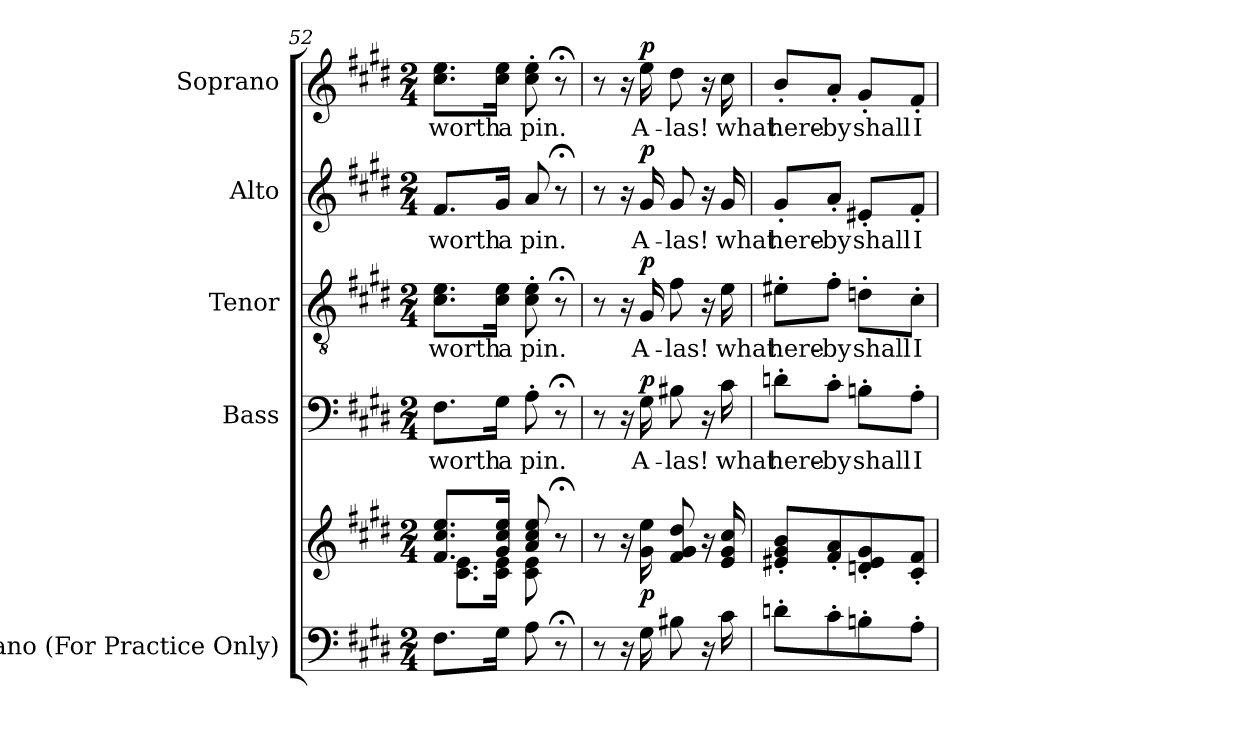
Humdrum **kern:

**kern	**kern	**dynam	**kern	**text	**dynam	**kern	**text	**dynam	**kern	**text	**dynam	**kern	**text	**dynam
*part5	*part5	*part5	*part4	*part4	*part4	*part3	*part3	*part3	*part2	*part2	*part2	*part1	*part1	*part1
*staff6	*staff5	*staff5/6	*staff4	*staff4	*staff4	*staff3	*staff3	*staff3	*staff2	*staff2	*staff2	*staff1	*staff1	*staff1
*I"Piano (For Practice Only)	*	*	*I"Bass	*	*	*I"Tenor	*	*	*I"Alto	*	*	*I"Soprano	*	*
*I'Pno.	*	*	*I'B.	*	*	*I'T.	*	*	*I'A.	*	*	*I'S.	*	*
*clefF4	*clefG2	*	*clefF4	*	*	*clefGv2	*	*	*clefG2	*	*	*clefG2	*	*
*	*	*	*	*	*	*ITrd7c12	*	*	*	*	*	*	*	*
*k[f#c#g#d#]	*k[f#c#g#d#]	*	*k[f#c#g#d#]	*	*	*k[f#c#g#d#]	*	*	*k[f#c#g#d#]	*	*	*k[f#c#g#d#]	*	*
*E:	*E:	*	*E:	*	*	*E:	*	*	*E:	*	*	*E:	*	*
*M2/4	*M2/4	*	*M2/4	*	*	*M2/4	*	*	*M2/4	*	*	*M2/4	*	*
=52	=52	=52	=52	=52	=52	=52	=52	=52	=52	=52	=52	=52	=52	=52
*	*^	*	*	*	*	*	*	*	*	*	*	*	*	*
!	!	!	!	!	!LO:LY:b:color=#000000	!	!	!	!	!	!	!	!	!	!
!	!	!	!	!	!	!	!	!LO:LY:b:color=#000000	!	!	!	!	!	!	!
!	!	!	!	!	!	!	!	!	!	!	!LO:LY:b:color=#000000	!	!	!	!
!	!	!	!	!	!	!	!	!	!	!	!	!	!	!LO:LY:b:color=#000000	!
8.F#i\L	8.f#i/ 8.cc#i 8.eeiL	8.c#i\ 8.eiL	.	8.F#i\L	worth	.	8.C#i\ 8.Ei\L	worth	.	8.f#i/L	worth	.	8.cc#i\ 8.eei\L	worth	.
!	!	!	!	!	!LO:LY:b:color=#000000	!	!	!	!	!	!	!	!	!	!
!	!	!	!	!	!	!	!	!LO:LY:b:color=#000000	!	!	!	!	!	!	!
!	!	!	!	!	!	!	!	!	!	!	!LO:LY:b:color=#000000	!	!	!	!
!	!	!	!	!	!	!	!	!	!	!	!	!	!	!LO:LY:b:color=#000000	!
16G#i\Jk	16g#i/ 16cc#i 16eeiJk	16c#i\ 16eiJk	.	16G#i\Jk	a	.	16C#i\ 16Ei\Jk	a	.	16g#i/Jk	a	.	16cc#i\ 16eei\Jk	a	.
!	!	!	!	!	!LO:LY:b:color=#000000	!	!	!	!	!	!	!	!	!	!
!	!	!	!	!	!	!	!	!LO:LY:b:color=#000000	!	!	!	!	!	!	!
!	!	!	!	!	!	!	!	!	!	!	!LO:LY:b:color=#000000	!	!	!	!
!	!	!	!	!	!	!	!	!	!	!	!	!	!	!LO:LY:b:color=#000000	!
8Ai\	8ai/ 8cc#i 8eei	8c#i\ 8ei	.	8A'i\	pin.	.	8C#i\' 8Ei'	pin.	.	8ai/	pin.	.	8cc#i\' 8eei'	pin.	.
8r;	8r;	8ryy	.	8r;	.	.	8r;	.	.	8r;	.	.	8r;	.	.
*	*v	*v	*	*	*	*	*	*	*	*	*	*	*	*	*
=53	=53	=53	=53	=53	=53	=53	=53	=53	=53	=53	=53	=53	=53	=53
8r	8r	.	8r	.	.	8r	.	.	8r	.	.	8r	.	.
16r	16r	.	16r	.	.	16r	.	.	16r	.	.	16r	.	.
!	!	!	!	!LO:LY:b:color=#000000	!	!	!	!	!	!	!	!	!	!
!	!	!	!	!	!	!	!LO:LY:b:color=#000000	!	!	!	!	!	!	!
!	!	!	!	!	!	!	!	!	!	!LO:LY:b:color=#000000	!	!	!	!
!	!	!	!	!	!	!	!	!	!	!	!	!	!LO:LY:b:color=#000000	!
16G#i\	16g#i\ 16eei	p	16G#i\	A-	p	16GG#i/	A-	p	16g#i/	A-	p	16eei\	A-	p
!	!	!	!	!LO:LY:b:color=#000000	!	!	!	!	!	!	!	!	!	!
!	!	!	!	!	!	!	!LO:LY:b:color=#000000	!	!	!	!	!	!	!
!	!	!	!	!	!	!	!	!	!	!LO:LY:b:color=#000000	!	!	!	!
!	!	!	!	!	!	!	!	!	!	!	!	!	!LO:LY:b:color=#000000	!
8B#Xi\	8f#i/ 8g#i 8dd#i	.	8B#Xi\	-las!	.	8F#i\	-las!	.	8g#i/	-las!	.	8dd#i\	-las!	.
16r	16r	.	16r	.	.	16r	.	.	16r	.	.	16r	.	.
!	!	!	!	!LO:LY:b:color=#000000	!	!	!	!	!	!	!	!	!	!
!	!	!	!	!	!	!	!LO:LY:b:color=#000000	!	!	!	!	!	!	!
!	!	!	!	!	!	!	!	!	!	!LO:LY:b:color=#000000	!	!	!	!
!	!	!	!	!	!	!	!	!	!	!	!	!	!LO:LY:b:color=#000000	!
16c#i\	16ei/ 16g#i 16cc#i	.	16c#i\	what	.	16Ei\	what	.	16g#i/	what	.	16cc#i\	what	.
=54	=54	=54	=54	=54	=54	=54	=54	=54	=54	=54	=54	=54	=54	=54
!	!	!	!	!LO:LY:b:color=#000000	!	!	!	!	!	!	!	!	!	!
!	!	!	!	!	!	!	!LO:LY:b:color=#000000	!	!	!	!	!	!	!
!	!	!	!	!	!	!	!	!	!	!LO:LY:b:color=#000000	!	!	!	!
!	!	!	!	!	!	!	!	!	!	!	!	!	!LO:LY:b:color=#000000	!
8dn'i\L	8e#Xi/' 8g#i' 8bi'L	.	8dn'i\L	here-	.	8E#X'i\L	here-	.	8g#'i/L	here-	.	8b'i/L	here-	.
!	!	!	!	!LO:LY:b:color=#000000	!	!	!	!	!	!	!	!	!	!
!	!	!	!	!	!	!	!LO:LY:b:color=#000000	!	!	!	!	!	!	!
!	!	!	!	!	!	!	!	!	!	!LO:LY:b:color=#000000	!	!	!	!
!	!	!	!	!	!	!	!	!	!	!	!	!	!LO:LY:b:color=#000000	!
8c#'i\	8f#i/' 8ai'	.	8c#'i\J	-by	.	8F#'i\J	-by	.	8a'i/J	-by	.	8a'i/J	-by	.
!	!	!	!	!LO:LY:b:color=#000000	!	!	!	!	!	!	!	!	!	!
!	!	!	!	!	!	!	!LO:LY:b:color=#000000	!	!	!	!	!	!	!
!	!	!	!	!	!	!	!	!	!	!LO:LY:b:color=#000000	!	!	!	!
!	!	!	!	!	!	!	!	!	!	!	!	!	!LO:LY:b:color=#000000	!
8Bn'i\	8dni/' 8e#i' 8g#i'	.	8Bn'i\L	shall	.	8Dn'i\L	shall	.	8e#X'i/L	shall	.	8g#'i/L	shall	.
!	!	!	!	!LO:LY:b:color=#000000	!	!	!	!	!	!	!	!	!	!
!	!	!	!	!	!	!	!LO:LY:b:color=#000000	!	!	!	!	!	!	!
!	!	!	!	!	!	!	!	!	!	!LO:LY:b:color=#000000	!	!	!	!
!	!	!	!	!	!	!	!	!	!	!	!	!	!LO:LY:b:color=#000000	!
8A'i\J	8c#i/' 8f#i'J	.	8A'i\J	I	.	8C#'i\J	I	.	8f#'i/J	I	.	8f#'i/J	I	.
=	=	=	=	=	=	=	=	=	=	=	=	=	=	=
*-	*-	*-	*-	*-	*-	*-	*-	*-	*-	*-	*-	*-	*-	*-
